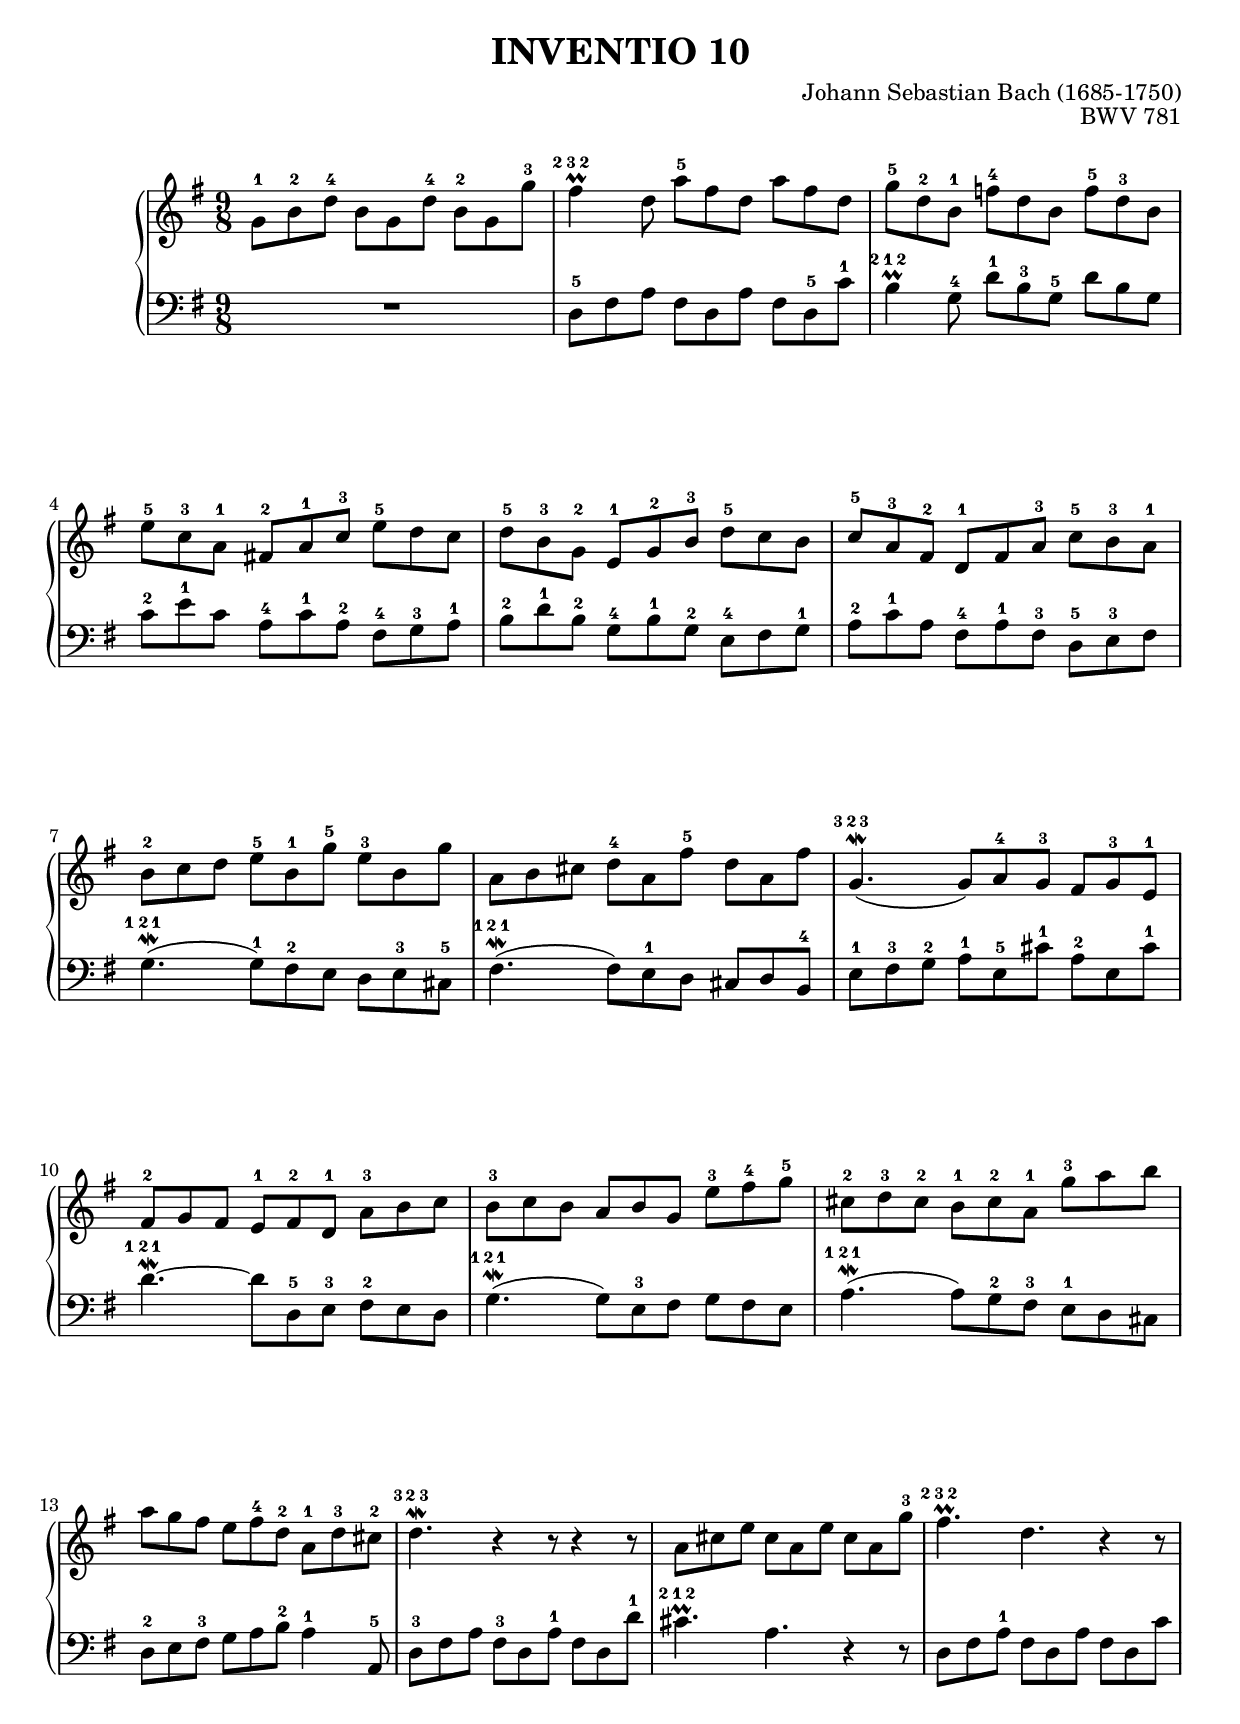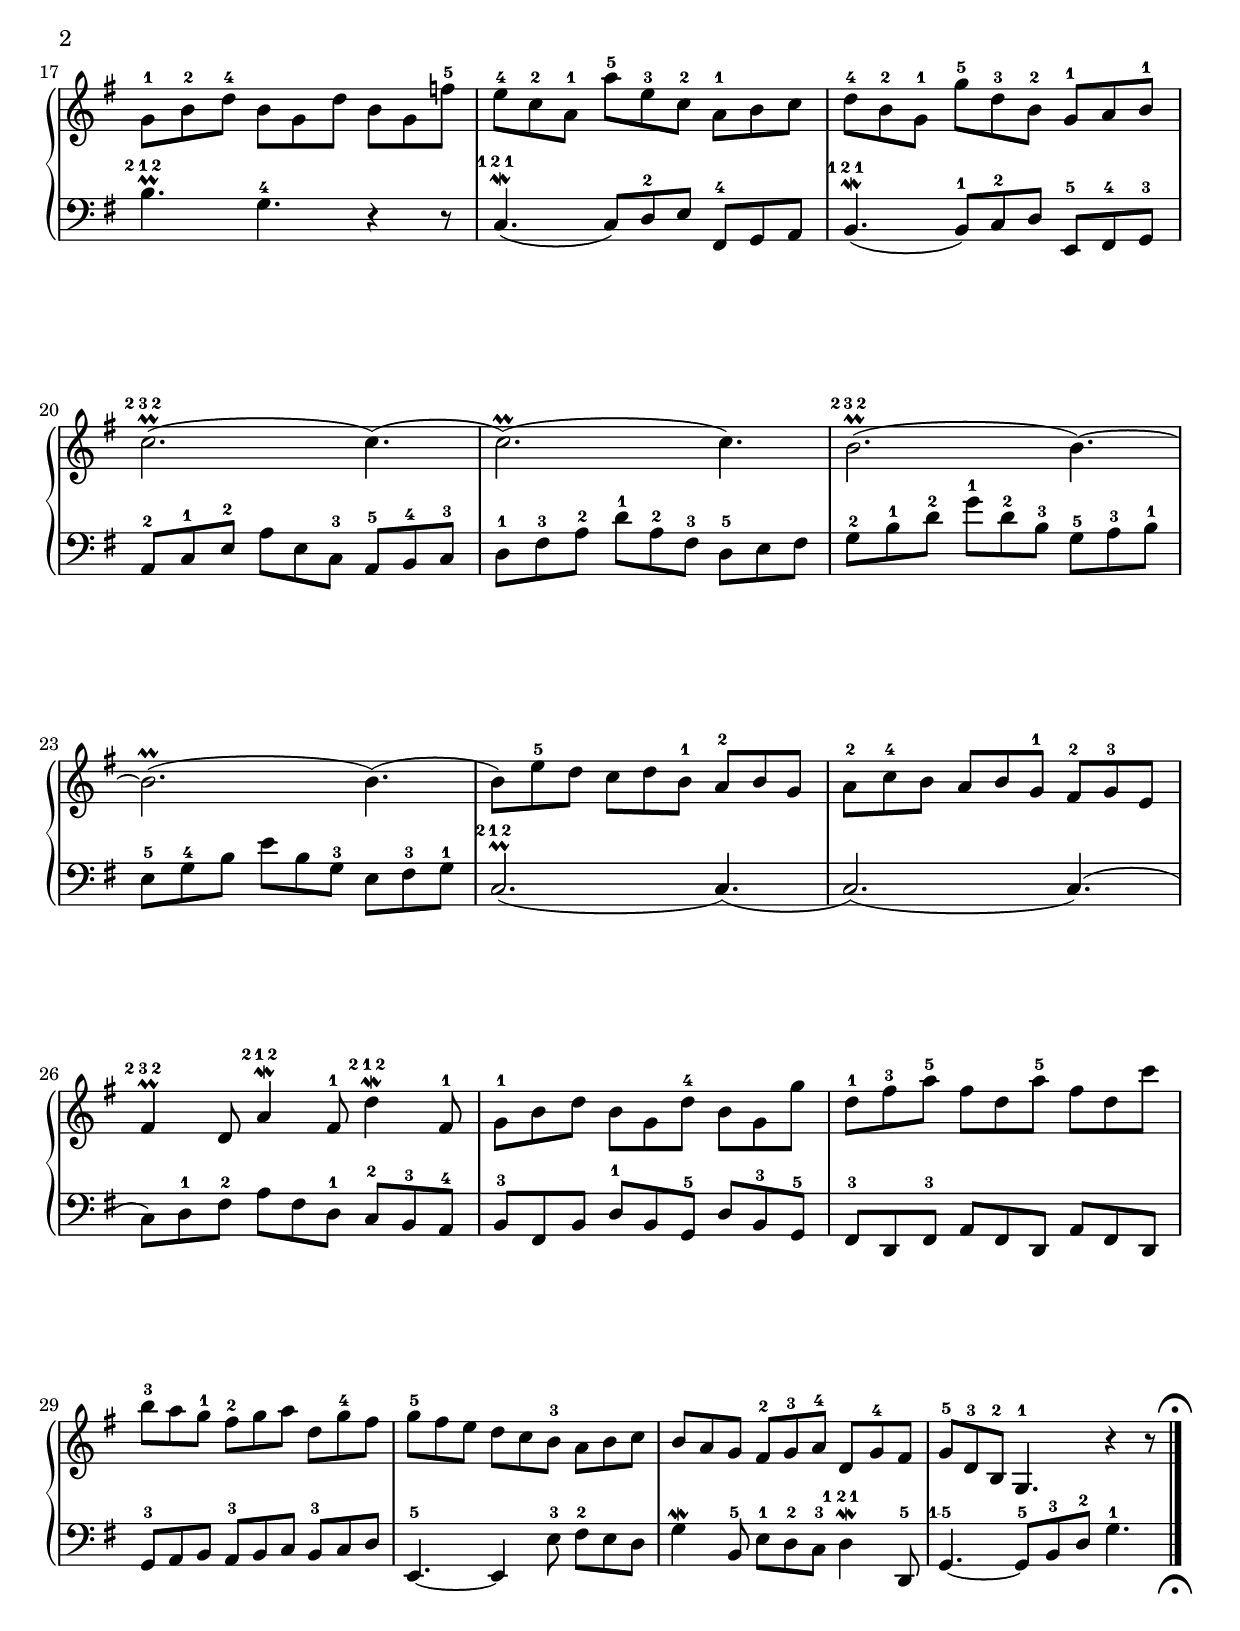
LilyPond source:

\version "2.12.3"
\include "espanol.ly"
\header {
  title = "INVENTIO 10"
  composer = "Johann Sebastian Bach (1685-1750)"
  opus = "BWV 781"
}

#(set-default-paper-size "a4")

% command for specifying fingerings for mordents / pralls
% i.e. fa ^\markup \fingering #"2 1 2"
#(define-markup-command (fingering layout props fingers) (string?)
   (interpret-markup layout props
     (markup #:hspace -1.5 #:raise -1 #:finger fingers)))

keyAndTime = {
  \key sol \major
  \time 9/8
}

righthand = {
  \tempo 4 = 220
  \override Score.MetronomeMark #'transparent = ##t
  \clef treble
  \keyAndTime
  \relative do'' {
    sol8-1 si-2 re-4 si sol re'-4 si-2 sol sol'-3 |
    fas4 \prall ^\markup \fingering #"2 3 2" re8 la'-5 fas re la' fas re |
    sol-5 re-2 si-1 fa'-4 re si fa'-5 re-3 si |
    \break

    % 4
    mi8-5 do-3 la-1 fas!-2 la-1 do-3 mi-5 re do |
    re-5 si-3 sol-2 mi-1 sol-2 si-3 re-5 do si |
    do-5 la-3 fas-2 re-1 fas la-3 do-5 si-3 la-1 |
    \break

    % 7
    si-2 do re mi-5 si-1 sol'-5 mi-3 si sol' |
    la, si dos re-4 la fas'-5 re la fas' |
    sol,4.( \mordent ^\markup \fingering #"3 2 3" sol8) la-4 sol-3 fas sol-3 mi-1 |
    \break

    % 10
    fas-2 sol fas mi-1 fas-2 re-1 la'-3 si do |
    si-3 do si la si sol mi'-3 fas-4 sol-5 |
    dos,-2 re-3 dos-2 si-1 dos-2 la-1 sol'-3 la si |
    \break

    % 13
    la sol fas mi fas-4 re-2 la-1 re-3 dos-2 |
    re4. \mordent ^\markup \fingering #"3 2 3" r4 r8 r4 r8 |
    la8 dos mi dos la mi' dos la sol'-3 |
    fas4. \prall ^\markup \fingering #"2 3 2" re4. r4 r8 |
    \pageBreak

    % 17
    sol,-1 si-2 re-4 si sol re' si sol fa'-5 |
    mi-4 do-2 la-1 la'-5 mi-3 do-2 la-1 si do |
    re-4 si-2 sol-1 sol'-5 re-3 si-2 sol-1 la si-1 |
    \break

    % 20
    do2.( \prall ^\markup \fingering #"2 3 2" do4.)( |  % use slurs instead of ~ since they are rounder
    do2.)( \prall do4.) |
    si2.( \prall ^\markup \fingering #"2 3 2" si4.) ~ |
    \break

    % 23
    si2.( \prall si4.)( |
    si8) mi-5 re do re si-1 la-2 si sol |
    la-2 do-4 si la si sol-1 fas-2 sol-3 mi |
    \break

    % 26
    fas4 \prall ^\markup \fingering #"2 3 2" re8 la'4 \mordent ^\markup \fingering #"2 1 2" fas8-1 re'4 \mordent ^\markup \fingering #"2 1 2" fas,8-1 |
    sol-1 si re si sol re'-4 si sol sol' |
    re-1 fas-3 la-5 fas re la'-5 fas re do' |
    \break

    % 29
    si-3 la sol-1 fas-2 sol la re, sol-4 fas |
    sol-5 fas mi re do si-3 la si do |
    si la sol fas-2 sol-3 la-4 re, sol-4 fas |
    sol-5 re-3 si-2 sol4.-1 r4 r8 \bar "|."
    \break
  }
}

lefthand = {
  \clef bass
  \keyAndTime
  \relative do {
    R8*9 |
    re8-5 fas la fas re la' fas re-5 do'-1 |
    si4 \prall ^\markup \fingering #"2 1 2" sol8-4 re'-1 si-3 sol-5 re' si sol |
    \break

    % 4
    do-2 mi-1 do la-4 do-1 la-2 fas-4 sol-3 la-1 |
    si-2 re-1 si-2 sol-4 si-1 sol-2 mi-4 fas sol-1 |
    la-2 do-1 la fas-4 la-1 fas-3 re-5 mi-3 fas |
    \break

    % 7
    sol4.( \mordent ^\markup \fingering #"1 2 1" sol8-1) fas-2 mi re mi-3 dos-5 |
    fas4.( \mordent ^\markup \fingering #"1 2 1" fas8) mi-1 re dos re si-4 |
    mi-1 fas-3 sol-2 la-1 mi-5 dos'-1 la-2 mi dos'-1 |
    \break

    % 10
    re4. \mordent ^\markup \fingering #"1 2 1" ~ re8 re,-5 mi-3 fas-2 mi re |
    sol4.( \mordent ^\markup \fingering #"1 2 1" sol8) mi-3 fas sol fas mi |
    la4.( \mordent ^\markup \fingering #"1 2 1" la8) sol-2 fas-3 mi-1 re dos |
    \break

    % 13
    re-2 mi fas-3 sol la si-2 la4-1 la,8-5 |
    re-3 fas la fas-3 re la'-1 fas re re'-1 |
    dos4. \prall ^\markup \fingering #"2 1 2" la4. r4 r8 |
    re, fas la-1 fas re la' fas re do' |
    \pageBreak

    % 17
    si4. \prall ^\markup \fingering #"2 1 2" sol4.-4 r4 r8 |
    do,4.( \mordent ^\markup \fingering #"1 2 1" \stemUp do8) re-2 mi \stemNeutral fas,-4 sol la |
    si4.( \mordent ^\markup \fingering #"1 2 1" si8-1) do-2 re mi,-5 fas-4 sol-3 |
    \break

    % 20
    la-2 do-1 mi-2 la mi do-3 la-5 si-4 do-3 |
    re-1 fas-3 la-2 re-1 la-2 fas-3 re-5 mi fas |
    sol-2 si-1 re-2 sol-1 re-2 si-3 sol-5 la-3 si-1 |
    \break

    % 23
    mi,-5 sol-4 si mi si sol-3 mi fas-3 sol-1 |
    do,2.( \prall ^\markup \fingering #"2 1 2" do4.)( |
    do2.)( do4.)( |
    \break

    % 26
    do8) re-1 fas-2 la fas re-1 do-2 si-3 la-4 |
    si-3 fas si re-1 si sol-5 re' si-3 sol-5 |
    fas-3 re fas-3 la fas re la' fas re |
    \break

    % 29
    sol-3 la si la-3 si do si-3 do re |
    mi,4.-5 ~ mi4 mi'8-3 fas-2 mi re |
    sol4 \mordent si,8-5 mi-1 re-2 do-3 re4 \mordent ^\markup \fingering #"1 2 1" re,8-5 |
    sol4. ^\markup { \hspace #-1.0 \raise #-1.0 \finger "1-5" } ~ sol8-5 si-3 re-2 sol4.-1 \bar "|."
  }
}

\score {
  \context PianoStaff <<
    \context Staff = "Right hand" {
      \righthand
      % add fermata over last bar
      \override Score.RehearsalMark #'break-visibility = #begin-of-line-invisible
      \mark \markup { \musicglyph #"scripts.ufermata" } 
    }
    \context Staff = "Left hand" \with { \consists "Mark_engraver" } {
      % add fermata over last bar
      \override Staff.RehearsalMark #'direction = #DOWN
      \override Staff.RehearsalMark #'transparent = ##t
      \lefthand
      \override Score.RehearsalMark #'break-visibility = #begin-of-line-invisible
      \override Staff.RehearsalMark #'transparent = ##f
      \mark \markup { \musicglyph #"scripts.dfermata" } 
    }
  >>

  \layout {}
  \midi {
    \context {
      \Score
    }
  }
}


